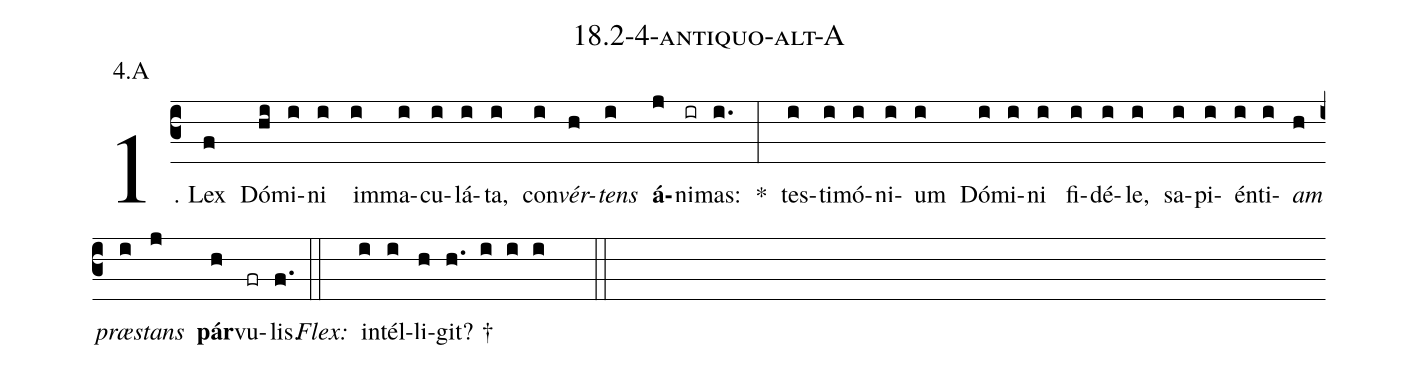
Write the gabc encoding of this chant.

name: 18.2-4-antiquo-alt-A;
annotation: 4.A;
%%
(c3)1. Lex(f) Dó(hi)mi(i)ni(i) im(i)ma(i)cu(i)lá(i)ta,(i) con(i)<i>vér</i>(h)<i>tens</i>(i) <b>á</b>(j)ni(ir)mas:(i.) *(:) tes(i)ti(i)mó(i)ni(i)um(i) Dó(i)mi(i)ni(i) fi(i)dé(i)le,(i) sa(i)pi(i)én(i)ti(i)<i>am</i>(h) <i>præ</i>(i)<i>stans</i>(j) <b>pár</b>(h)vu(fr)lis.(f.) (::)
<i>Flex:</i>()  in(i)tél(i)li(h)git? †(h. i i i  ::)

%E(i) u(h) o(i) u(j) a(h) e.(f.) (::)
